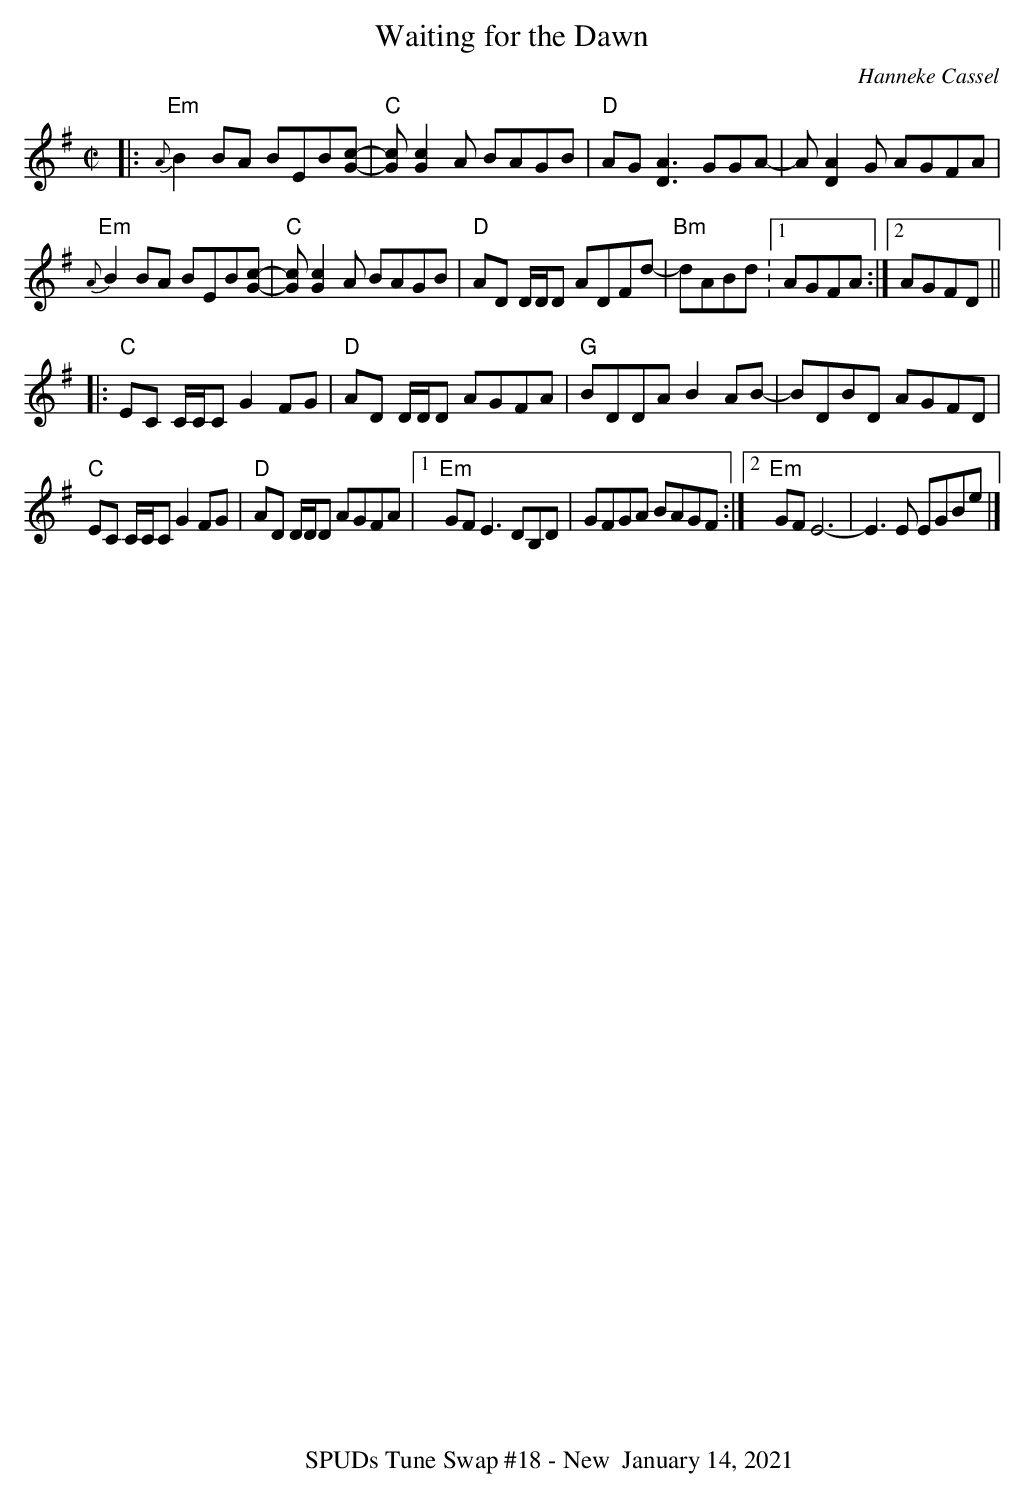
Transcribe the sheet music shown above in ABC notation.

X:1
T:Waiting for the Dawn
C:Hanneke Cassel
M:C|
L:1/8
K:Em
|:"Em"{A}B2BA BEB[c-G-] | "C"[cG][c2G2]A BAGB | "D"AG[A3D3] GGA- | ""A[A2D2]G AGFA |
"Em"{A}B2BA BEB[c-G-] |"C"[cG][c2G2]A BAGB | "D"AD D/D/D ADFd- | "Bm"dABd\
.|[1  AGFA :|[2  AGFD ||
|:"C"EC C/C/C G2FG | "D"AD D/D/D AGFA | "G"BDDA B2AB- | ""BDBD AGFD |
"C"EC C/C/C G2FG |\
"D"AD D/D/D AGFA |1 "Em"GFE3 DB,D | ""GFGA BAGF :|2 "Em"GF E6- | ""E3E EGBe |]
